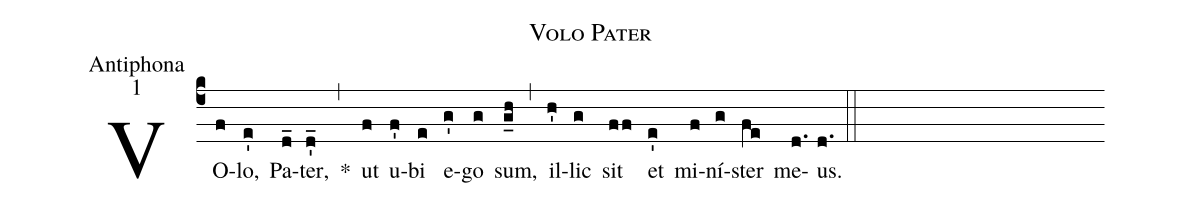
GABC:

name:Volo Pater;
office-part:Antiphona;
mode:1;
%%
(c4) VO(f)lo,(e') Pa(d_)ter,(d'_) *(,) ut(f) u(f')bi(e) e(g')go(g) sum,(g_h) (,) il(h')lic(g) sit(ff) et(e') mi(f)ní(g)ster(fe) me(d.)us.(d.) (::)
